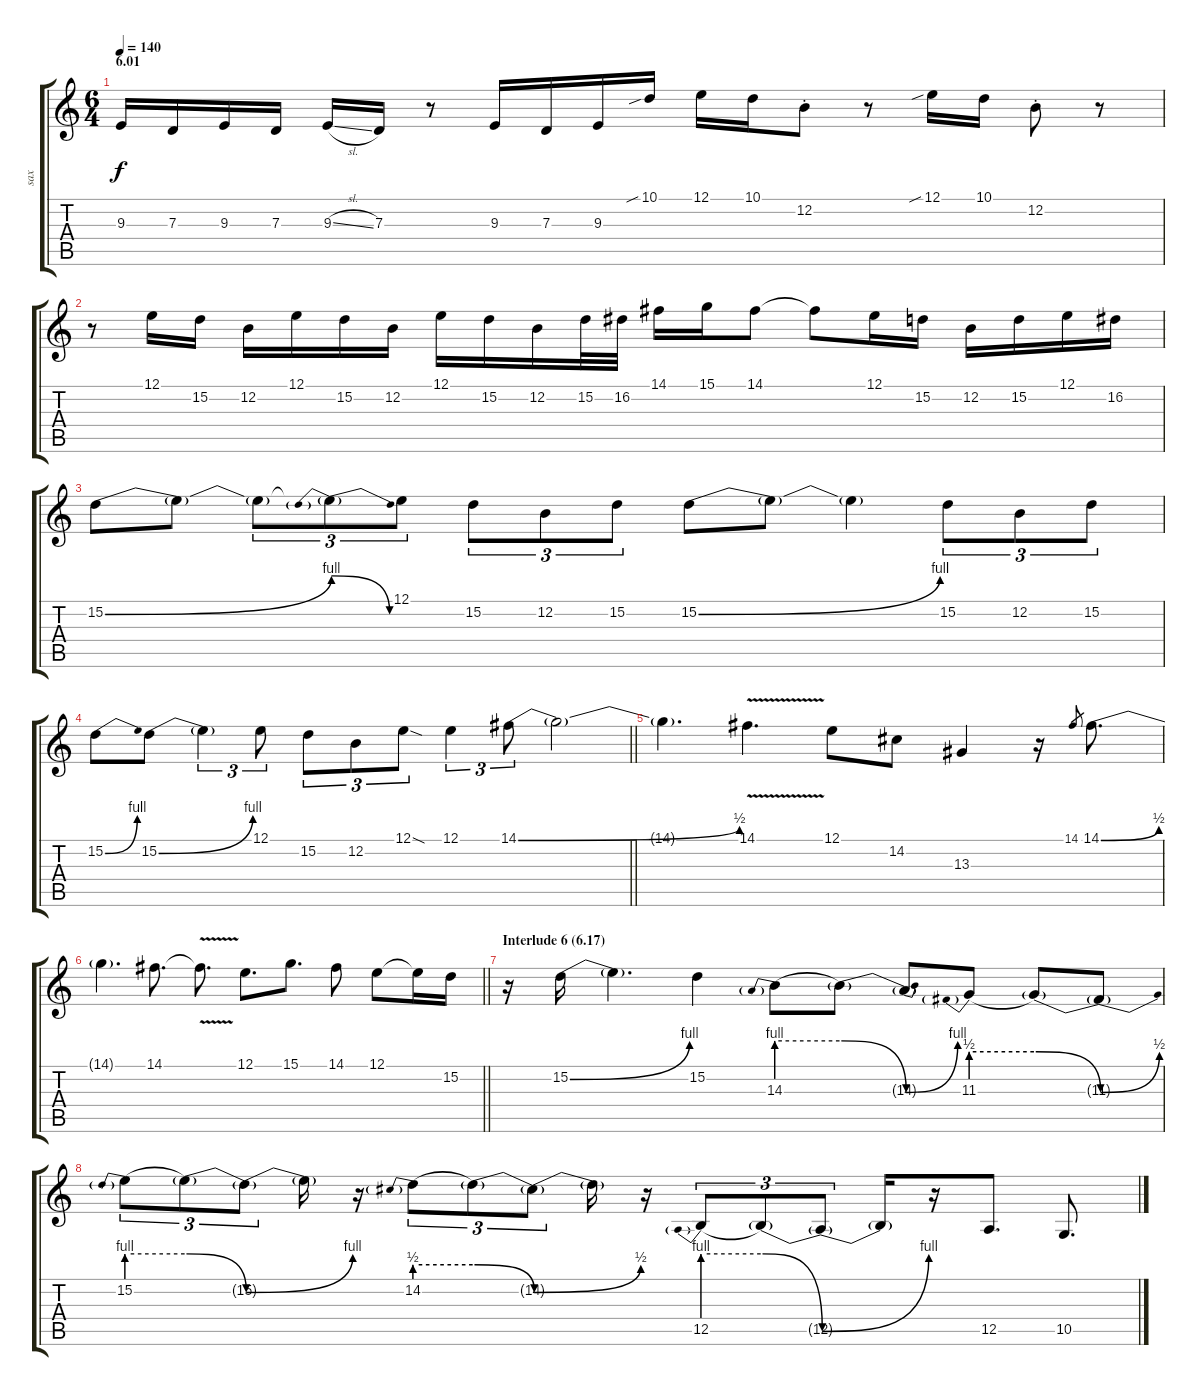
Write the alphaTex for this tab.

\track ("sax" "sax") {instrument altosax}
\staff {score tabs}
\tuning (E4 B3 G3 D3 A2 E2) {hide}
\ts (6 4)
\section ("" "6.01")
\tempo 140
\clef g2
\ks c
9.3.16{dy f} 7.3.16 9.3.16 7.3.16 9.3{sl}.16 7.3.16 r.8 9.3.16 7.3.16 9.3.16 10.1{sib}.16 12.1.16 10.1.16 12.2{st}.8 r.8 12.1{sib}.16 10.1.16 12.2{st}.8 r.8 |
r.8 12.1.16 15.2.16 12.2.16 12.1.16 15.2.16 12.2.16 12.1.16 15.2.16 12.2.16 15.2.32 16.2.32 14.1.16 15.1.16 14.1.8 14.1{t}.8 12.1.16 15.2.16 12.2.16 15.2.16 12.1.16 16.2.16 |
15.2{be (bend 0 0 60 4)}.8 15.2{t}.8 15.2{t}.8{tu (3 2)} 15.2{be (prebendrelease 0 4 60 0) t}.8{tu (3 2)} 12.1.8{tu (3 2)} 15.2.8{tu (3 2)} 12.2.8{tu (3 2)} 15.2.8{tu (3 2)} 15.2{be (bend 0 0 60 4)}.8 15.2{t}.8 15.2{t}.4 15.2.8{tu (3 2)} 12.2.8{tu (3 2)} 15.2.8{tu (3 2)} |
\barLineRight lightlight
15.2{be (bend 0 0 60 4)}.8 15.2{be (bend 0 0 60 4)}.8 15.2{t}.4{tu (3 2)} 12.1.8{tu (3 2)} 15.2.8{tu (3 2)} 12.2.8{tu (3 2)} 12.1{sod}.8{tu (3 2)} 12.1.4{tu (3 2)} 14.1{be (bend 0 0 60 2)}.8{tu (3 2)} 14.1{t}.2 |
14.1{t}.4{d} 14.1{v}.4{d} 12.1.8 14.2.8 13.3.4 r.16 14.1.8{gr} 14.1{be (bend 0 0 60 2)}.8{d} |
\barLineRight lightlight
14.1{t}.4{d} 14.1.8{d} 14.1{v t}.8{d} 12.1.8{d} 15.1.8{d} 14.1.8 12.1.8 12.1{t}.16 15.2.16 |
\section ("" "Interlude 6 (6.17)")
r.16 15.2{be (bend 0 0 60 4)}.16 15.2{t}.4{d} 15.2.4 14.3{be (prebend 0 4 60 4)}.8 14.3{be (release 0 4 60 0) t}.8 14.3{be (bend 0 0 60 4) t}.8 11.3{be (prebend 0 2 60 2)}.8 11.3{be (release 0 2 60 0) t}.8 11.3{be (bend 0 0 60 2) t}.8 |
15.2{be (prebend 0 4 60 4)}.8{tu (3 2)} 15.2{be (release 0 4 60 0) t}.8{tu (3 2)} 15.2{be (bend 0 0 60 4) t}.8{tu (3 2)} 15.2{t}.16 r.16 14.2{be (prebend 0 2 60 2)}.8{tu (3 2)} 14.2{be (release 0 2 60 0) t}.8{tu (3 2)} 14.2{be (bend 0 0 60 2) t}.8{tu (3 2)} 14.2{t}.16 r.16 12.5{be (prebend 0 4 60 4)}.8{tu (3 2)} 12.5{be (release 0 4 60 0) t}.8{tu (3 2)} 12.5{be (bend 0 0 60 4) t}.8{tu (3 2)} 12.5{t}.16 r.16 12.5.8{d} 10.5.8{d}
